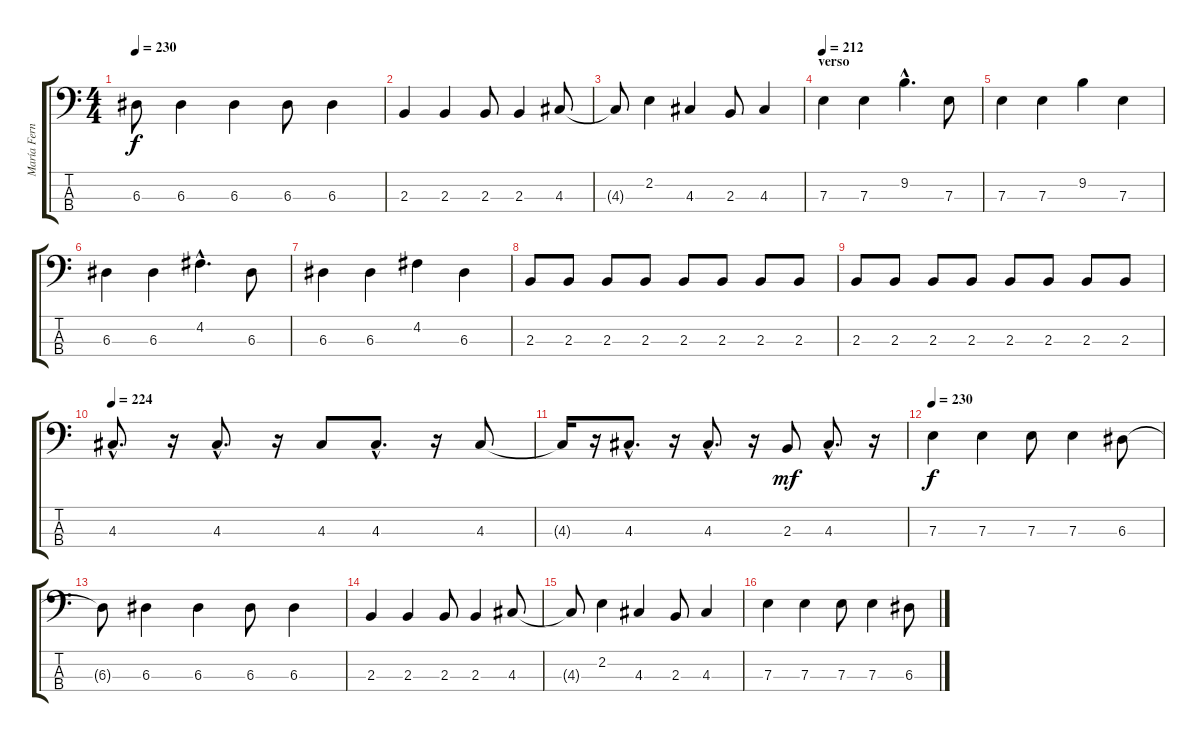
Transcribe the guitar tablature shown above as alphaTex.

\track ("María Fernanda (bajo)" "María Fern") {instrument electricbassfinger}
\staff {score tabs}
\tuning (G2 D2 A1 E1) {hide}
\ts (4 4)
\tempo 230
\clef f4
\ks c
6.3{t}.8{dy f} 6.3.4 6.3.4 6.3.8 6.3.4 |
2.3.4 2.3.4 2.3.8 2.3.4 4.3.8 |
4.3{t}.8 2.2.4 4.3.4 2.3.8 4.3.4 |
\section ("" "verso")
\tempo 212
7.3.4 7.3.4 9.2{hac}.4{d} 7.3.8 |
7.3.4 7.3.4 9.2.4 7.3.4 |
6.3.4 6.3.4 4.2{hac}.4{d} 6.3.8 |
6.3.4 6.3.4 4.2.4 6.3.4 |
2.3.8 2.3.8 2.3.8 2.3.8 2.3.8 2.3.8 2.3.8 2.3.8 |
2.3.8 2.3.8 2.3.8 2.3.8 2.3.8 2.3.8 2.3.8 2.3.8 |
\tempo 224
4.3{hac}.8{d} r.16 4.3{hac}.8{d} r.16 4.3.8 4.3{hac}.8{d} r.16 4.3.8 |
4.3{t}.16 r.16 4.3{hac}.8{d} r.16 4.3{hac}.8{d} r.16 2.3.8{dy mf} 4.3{hac}.8{d} r.16 |
\tempo 230
7.3.4{dy f} 7.3.4 7.3.8 7.3.4 6.3.8 |
6.3{t}.8 6.3.4 6.3.4 6.3.8 6.3.4 |
2.3.4 2.3.4 2.3.8 2.3.4 4.3.8 |
4.3{t}.8 2.2.4 4.3.4 2.3.8 4.3.4 |
7.3.4 7.3.4 7.3.8 7.3.4 6.3.8
